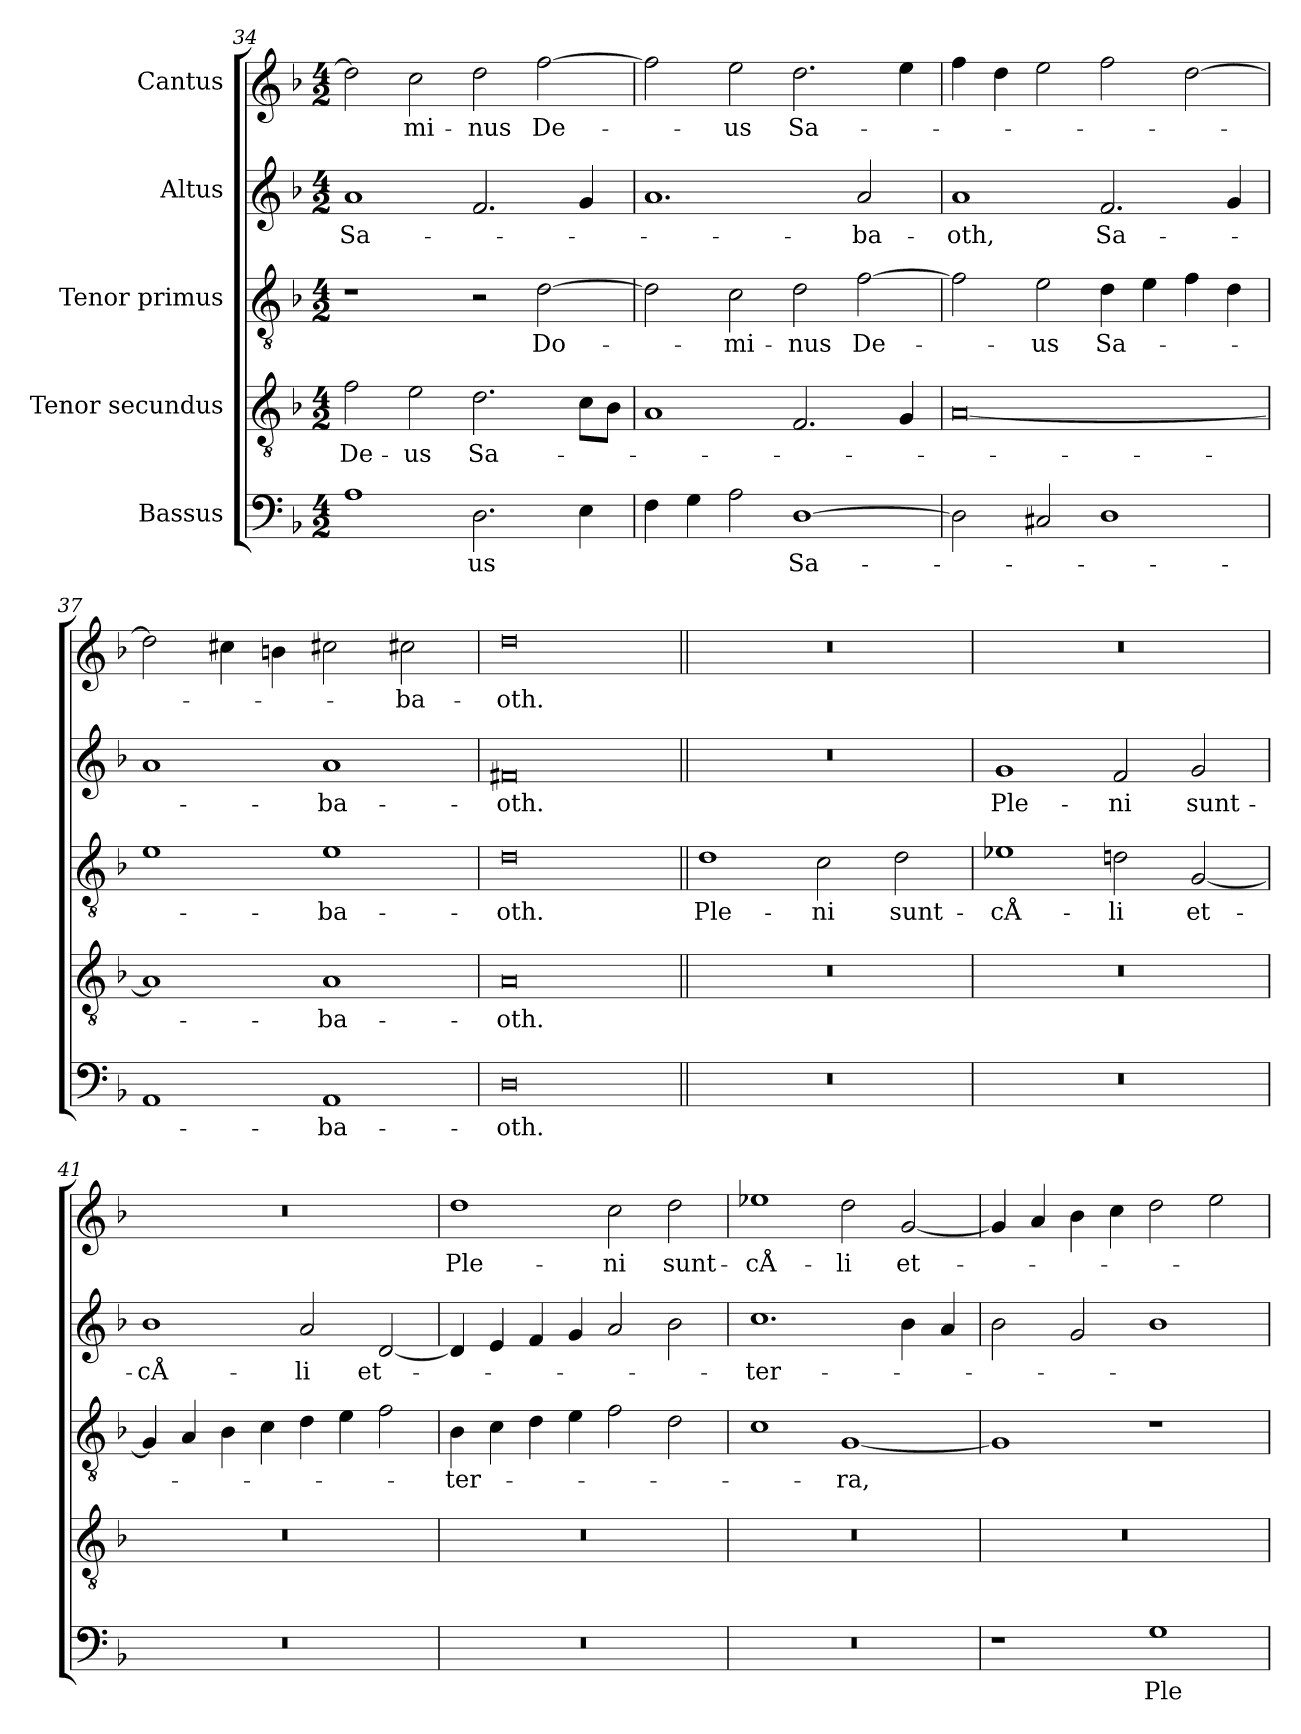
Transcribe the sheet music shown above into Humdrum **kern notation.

**kern	**text	**kern	**text	**kern	**text	**kern	**text	**kern	**text
*part5	*part5	*part4	*part4	*part3	*part3	*part2	*part2	*part1	*part1
*staff5	*staff5	*staff4	*staff4	*staff3	*staff3	*staff2	*staff2	*staff1	*staff1
*I"Bassus	*	*I"Tenor secundus	*	*I"Tenor primus	*	*I"Altus	*	*I"Cantus	*
*clefF4	*	*clefGv2	*	*clefGv2	*	*clefG2	*	*clefG2	*
*k[b-]	*	*k[b-]	*	*k[b-]	*	*k[b-]	*	*k[b-]	*
*M4/2	*	*M4/2	*	*M4/2	*	*M4/2	*	*M4/2	*
=34	=34	=34	=34	=34	=34	=34	=34	=34	=34
1A\	.	2f\	De-	1r	.	1a/	Sa-	2dd\]	.
.	.	2e\	-us	.	.	.	.	2cc\	-mi-
2.D\	-us	2.d\	Sa-	2r	.	2.f/	.	2dd\	-nus
.	.	.	.	[2d\	Do-	.	.	[2ff\	De-
4E\	.	8c\L	.	.	.	4g/	.	.	.
.	.	8B-\J	.	.	.	.	.	.	.
=35	=35	=35	=35	=35	=35	=35	=35	=35	=35
4F\	.	1A/	.	2d\]	.	1.a/	.	2ff\]	.
4G\	.	.	.	.	.	.	.	.	.
2A\	.	.	.	2c\	-mi-	.	.	2ee\	-us
[1D\	Sa-	2.F/	.	2d\	-nus	.	.	2.dd\	Sa-
.	.	.	.	[2f\	De-	2a/	-ba-	.	.
.	.	4G/	.	.	.	.	.	4ee\	.
=36	=36	=36	=36	=36	=36	=36	=36	=36	=36
2D\]	.	[0A/	.	2f\]	.	1a/	-oth,	4ff\	.
.	.	.	.	.	.	.	.	4dd\	.
2C#X/	.	.	.	2e\	-us	.	.	2ee\	.
1D\	.	.	.	4d\	Sa-	2.f/	Sa-	2ff\	.
.	.	.	.	4e\	.	.	.	.	.
.	.	.	.	4f\	.	.	.	[2dd\	.
.	.	.	.	4d\	.	4g/	.	.	.
=37	=37	=37	=37	=37	=37	=37	=37	=37	=37
1AA/	.	1A/]	.	1e\	.	1a/	.	2dd\]	.
.	.	.	.	.	.	.	.	4cc#X\	.
.	.	.	.	.	.	.	.	4bn\	.
1AA/	-ba-	1A/	-ba-	1e\	-ba-	1a/	-ba-	2cc#X\	.
.	.	.	.	.	.	.	.	2cc#X\	-ba-
=38	=38	=38	=38	=38	=38	=38	=38	=38	=38
0D\	-oth.	0A/	-oth.	0d\	-oth.	0f#X/	-oth.	0dd\	-oth.
=39||	=39||	=39||	=39||	=39||	=39||	=39||	=39||	=39||	=39||
0r	.	0r	.	1d\	Ple-	0r	.	0r	.
.	.	.	.	2c\	-ni	.	.	.	.
.	.	.	.	2d\	sunt-	.	.	.	.
=40	=40	=40	=40	=40	=40	=40	=40	=40	=40
0r	.	0r	.	1e-X\	cÅ-	1g/	Ple-	0r	.
.	.	.	.	2dn\	-li	2f/	-ni	.	.
.	.	.	.	[2G/	et-	2g/	sunt-	.	.
=41	=41	=41	=41	=41	=41	=41	=41	=41	=41
0r	.	0r	.	4G/]	.	1b-\	cÅ-	0r	.
.	.	.	.	4A/	.	.	.	.	.
.	.	.	.	4B-\	.	.	.	.	.
.	.	.	.	4c\	.	.	.	.	.
.	.	.	.	4d\	.	2a/	-li	.	.
.	.	.	.	4e\	.	.	.	.	.
.	.	.	.	2f\	.	[2d/	et-	.	.
=42	=42	=42	=42	=42	=42	=42	=42	=42	=42
0r	.	0r	.	4B-\	ter-	4d/]	.	1dd\	Ple-
.	.	.	.	4c\	.	4e/	.	.	.
.	.	.	.	4d\	.	4f/	.	.	.
.	.	.	.	4e\	.	4g/	.	.	.
.	.	.	.	2f\	.	2a/	.	2cc\	-ni
.	.	.	.	2d\	.	2b-\	.	2dd\	sunt-
=43	=43	=43	=43	=43	=43	=43	=43	=43	=43
0r	.	0r	.	1c\	.	1.cc\	ter-	1ee-X\	cÅ-
.	.	.	.	[1G/	-ra,	.	.	2dd\	-li
.	.	.	.	.	.	4b-\	.	[2g/	et-
.	.	.	.	.	.	4a/	.	.	.
=44	=44	=44	=44	=44	=44	=44	=44	=44	=44
1r	.	0r	.	1G/]	.	2b-\	.	4g/]	.
.	.	.	.	.	.	.	.	4a/	.
.	.	.	.	.	.	2g/	.	4b-\	.
.	.	.	.	.	.	.	.	4cc\	.
1G\	Ple-	.	.	1r	.	1b-\	.	2dd\	.
.	.	.	.	.	.	.	.	2ee\	.
=	=	=	=	=	=	=	=	=	=
*-	*-	*-	*-	*-	*-	*-	*-	*-	*-
